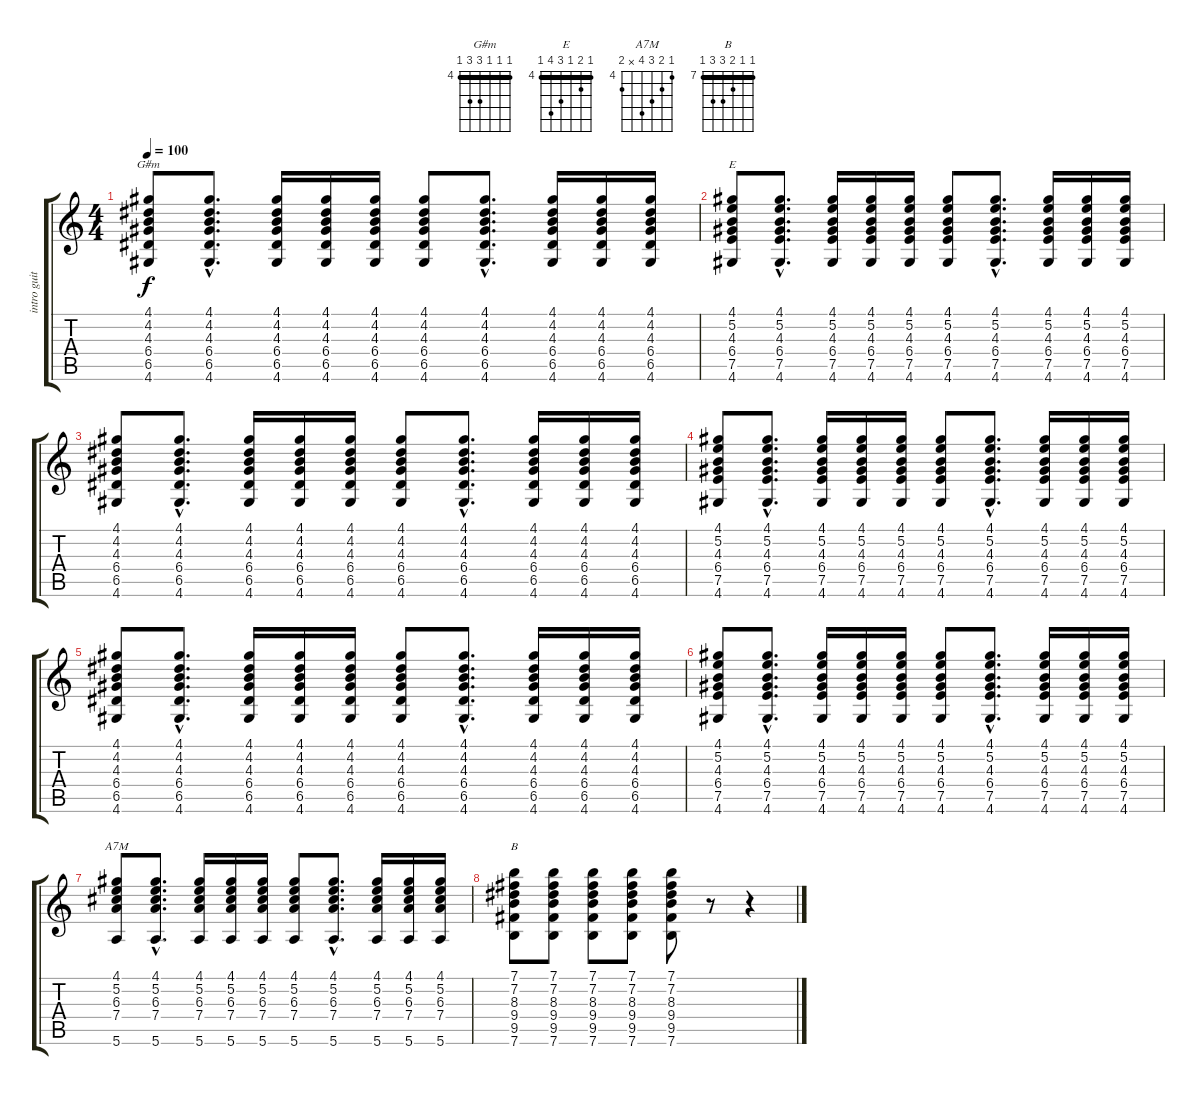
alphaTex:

\track ("intro guitar" "intro guit") {instrument acousticguitarnylon}
\staff {score tabs}
\tuning (E4 B3 G3 D3 A2 E2) {hide}
\chord ("G#m" 4 4 4 6 6 4) {firstfret 4 barre 4}
\chord ("E" 4 5 4 6 7 4) {firstfret 4 barre 4}
\chord ("A7M" 4 5 6 7 x 5) {firstfret 4}
\chord ("B" 7 7 8 9 9 7) {firstfret 7 barre 7}
\ts (4 4)
\tempo 100
\clef g2
\ks c
(4.1 4.2 4.3 6.4 6.5 4.6).8{ch "G#m" dy f} (4.1{hac} 4.2{hac} 4.3{hac} 6.4{hac} 6.5{hac} 4.6{hac}).8{d} (4.1 4.2 4.3 6.4 6.5 4.6).16 (4.1 4.2 4.3 6.4 6.5 4.6).16 (4.1 4.2 4.3 6.4 6.5 4.6).16 (4.1 4.2 4.3 6.4 6.5 4.6).8 (4.1{hac} 4.2{hac} 4.3{hac} 6.4{hac} 6.5{hac} 4.6{hac}).8{d} (4.1 4.2 4.3 6.4 6.5 4.6).16 (4.1 4.2 4.3 6.4 6.5 4.6).16 (4.1 4.2 4.3 6.4 6.5 4.6).16 |
(4.1 5.2 4.3 6.4 7.5 4.6).8{ch "E"} (4.1{hac} 5.2{hac} 4.3{hac} 6.4{hac} 7.5{hac} 4.6{hac}).8{d} (4.1 5.2 4.3 6.4 7.5 4.6).16 (4.1 5.2 4.3 6.4 7.5 4.6).16 (4.1 5.2 4.3 6.4 7.5 4.6).16 (4.1 5.2 4.3 6.4 7.5 4.6).8 (4.1{hac} 5.2{hac} 4.3{hac} 6.4{hac} 7.5{hac} 4.6{hac}).8{d} (4.1 5.2 4.3 6.4 7.5 4.6).16 (4.1 5.2 4.3 6.4 7.5 4.6).16 (4.1 5.2 4.3 6.4 7.5 4.6).16 |
(4.1 4.2 4.3 6.4 6.5 4.6).8 (4.1{hac} 4.2{hac} 4.3{hac} 6.4{hac} 6.5{hac} 4.6{hac}).8{d} (4.1 4.2 4.3 6.4 6.5 4.6).16 (4.1 4.2 4.3 6.4 6.5 4.6).16 (4.1 4.2 4.3 6.4 6.5 4.6).16 (4.1 4.2 4.3 6.4 6.5 4.6).8 (4.1{hac} 4.2{hac} 4.3{hac} 6.4{hac} 6.5{hac} 4.6{hac}).8{d} (4.1 4.2 4.3 6.4 6.5 4.6).16 (4.1 4.2 4.3 6.4 6.5 4.6).16 (4.1 4.2 4.3 6.4 6.5 4.6).16 |
(4.1 5.2 4.3 6.4 7.5 4.6).8 (4.1{hac} 5.2{hac} 4.3{hac} 6.4{hac} 7.5{hac} 4.6{hac}).8{d} (4.1 5.2 4.3 6.4 7.5 4.6).16 (4.1 5.2 4.3 6.4 7.5 4.6).16 (4.1 5.2 4.3 6.4 7.5 4.6).16 (4.1 5.2 4.3 6.4 7.5 4.6).8 (4.1{hac} 5.2{hac} 4.3{hac} 6.4{hac} 7.5{hac} 4.6{hac}).8{d} (4.1 5.2 4.3 6.4 7.5 4.6).16 (4.1 5.2 4.3 6.4 7.5 4.6).16 (4.1 5.2 4.3 6.4 7.5 4.6).16 |
(4.1 4.2 4.3 6.4 6.5 4.6).8 (4.1{hac} 4.2{hac} 4.3{hac} 6.4{hac} 6.5{hac} 4.6{hac}).8{d} (4.1 4.2 4.3 6.4 6.5 4.6).16 (4.1 4.2 4.3 6.4 6.5 4.6).16 (4.1 4.2 4.3 6.4 6.5 4.6).16 (4.1 4.2 4.3 6.4 6.5 4.6).8 (4.1{hac} 4.2{hac} 4.3{hac} 6.4{hac} 6.5{hac} 4.6{hac}).8{d} (4.1 4.2 4.3 6.4 6.5 4.6).16 (4.1 4.2 4.3 6.4 6.5 4.6).16 (4.1 4.2 4.3 6.4 6.5 4.6).16 |
(4.1 5.2 4.3 6.4 7.5 4.6).8 (4.1{hac} 5.2{hac} 4.3{hac} 6.4{hac} 7.5{hac} 4.6{hac}).8{d} (4.1 5.2 4.3 6.4 7.5 4.6).16 (4.1 5.2 4.3 6.4 7.5 4.6).16 (4.1 5.2 4.3 6.4 7.5 4.6).16 (4.1 5.2 4.3 6.4 7.5 4.6).8 (4.1{hac} 5.2{hac} 4.3{hac} 6.4{hac} 7.5{hac} 4.6{hac}).8{d} (4.1 5.2 4.3 6.4 7.5 4.6).16 (4.1 5.2 4.3 6.4 7.5 4.6).16 (4.1 5.2 4.3 6.4 7.5 4.6).16 |
(4.1 5.2 6.3 7.4 5.6).8{ch "A7M"} (4.1{hac} 5.2{hac} 6.3{hac} 7.4{hac} 5.6{hac}).8{d} (4.1 5.2 6.3 7.4 5.6).16 (4.1 5.2 6.3 7.4 5.6).16 (4.1 5.2 6.3 7.4 5.6).16 (4.1 5.2 6.3 7.4 5.6).8 (4.1{hac} 5.2{hac} 6.3{hac} 7.4{hac} 5.6{hac}).8{d} (4.1 5.2 6.3 7.4 5.6).16 (4.1 5.2 6.3 7.4 5.6).16 (4.1 5.2 6.3 7.4 5.6).16 |
(7.1 7.2 8.3 9.4 9.5 7.6).8{ch "B"} (7.1 7.2 8.3 9.4 9.5 7.6).8 (7.1 7.2 8.3 9.4 9.5 7.6).8 (7.1 7.2 8.3 9.4 9.5 7.6).8 (7.1 7.2 8.3 9.4 9.5 7.6).8 r.8 r.4
